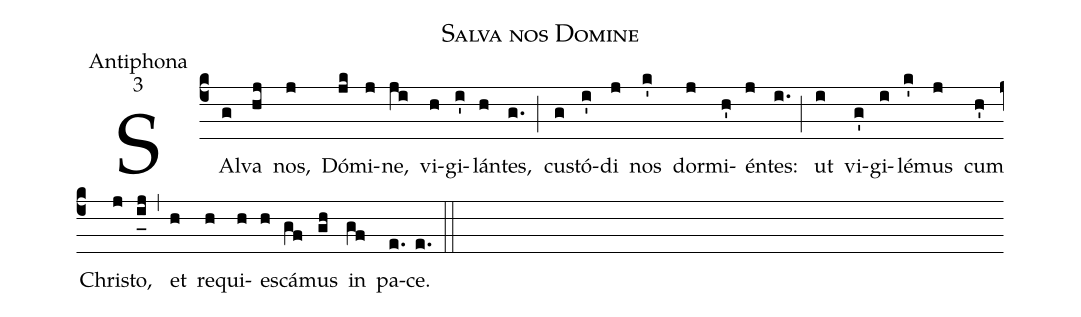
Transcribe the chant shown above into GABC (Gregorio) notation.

name:Salva nos Domine;
office-part:Antiphona;
mode:3;
%%
(c4) SAl(g)va(hj) nos,(j) Dó(jk)mi(j)ne,(ji) vi(h)gi(i')lán(h)tes,(g.) (;) cu(g)stó(i')di(j) nos(k') dor(j)mi(h')én(j)tes:(i.) (;) ut(i) vi(g')gi(i)lé(k')mus(j) cum(h') Chri(j)sto,(i_[uh:l]j) (,) et(h) re(h)qui(h)e(h)scá(gf)mus(gh) in(gf) pa(e.)ce.(e.) (::)

%<i>T. P.</i> Al(g)le(gf)lú(e.){ia}.(e.) (::)

%<eu>E(j) u(j) o(j) u(h) a(j) e.</eu>(ih..) (::)
